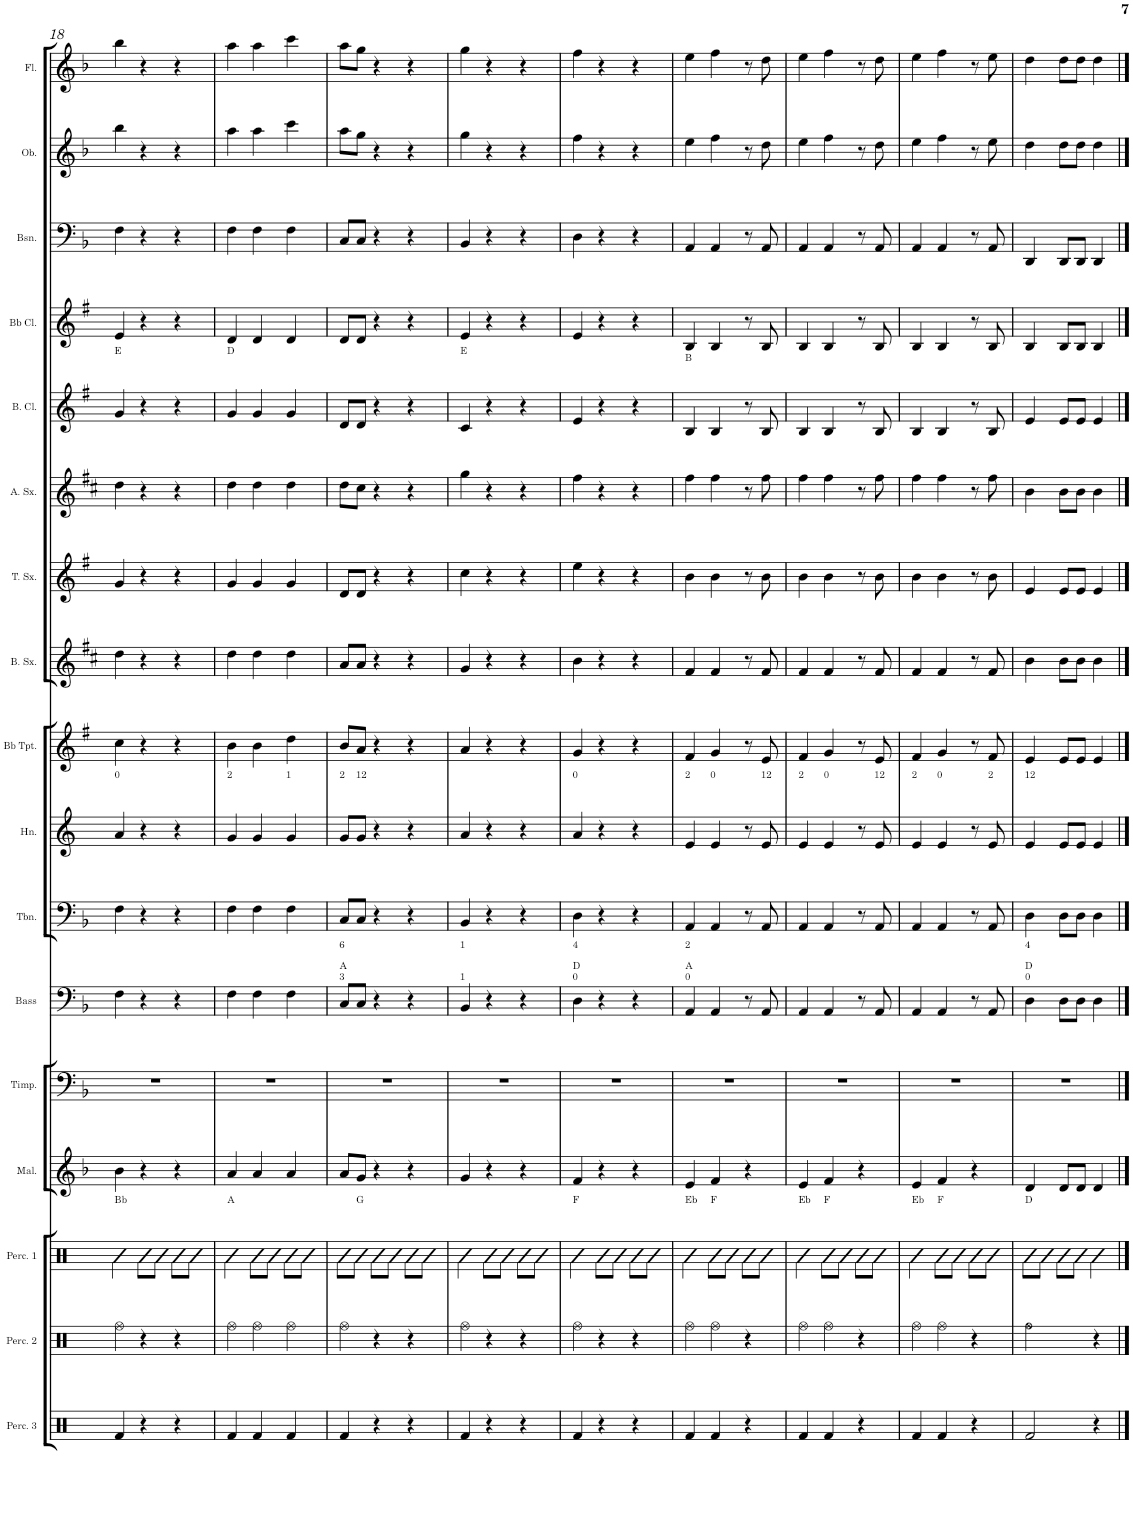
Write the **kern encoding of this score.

**kern	**kern	**kern	**kern	**kern	**kern	**kern	**kern	**kern	**kern	**kern	**kern	**kern	**kern	**kern	**kern	**kern
*part17	*part16	*part15	*part14	*part13	*part12	*part11	*part10	*part9	*part8	*part7	*part6	*part5	*part4	*part3	*part2	*part1
*staff17	*staff16	*staff15	*staff14	*staff13	*staff12	*staff11	*staff10	*staff9	*staff8	*staff7	*staff6	*staff5	*staff4	*staff3	*staff2	*staff1
*I"Percussion 3	*I"Percussion 2	*I"Percussion 1	*I"Mallets	*I"Timpani	*I"Bass Guitar	*I"Trombone	*I"Horn in F	*I"Trumpet in Bb	*I"Baritone Sax	*I"Tenor Sax	*I"Alto Sax	*I"Bass Clarinet	*I"Clarinet in Bb	*I"Bassoon	*I"Oboe	*I"Flute
*I'Perc. 3	*I'Perc. 2	*I'Perc. 1	*I'Mal.	*I'Timp.	*I'Bass	*I'Tbn.	*I'Hn.	*	*I'B. Sx.	*I'T. Sx.	*I'A. Sx.	*I'B. Cl.	*	*I'Bsn.	*I'Ob.	*I'Fl.
!!LO:PB:g=z
*clefX	*clefX	*clefX	*clefG2	*clefF4	*clefF4	*clefF4	*clefG2	*clefG2	*clefG2	*clefG2	*clefG2	*clefG2	*clefG2	*clefF4	*clefG2	*clefG2
*	*	*	*	*	*Trd7c12	*	*Trd4c7	*Trd1c2	*Trd12c21	*Trd8c14	*Trd5c9	*Trd8c14	*Trd1c2	*	*	*
*k[b-]	*k[b-]	*k[b-]	*k[b-]	*k[b-]	*k[b-]	*k[b-]	*k[]	*k[f#]	*k[f#c#]	*k[f#]	*k[f#c#]	*k[f#]	*k[f#]	*k[b-]	*k[b-]	*k[b-]
*F:	*F:	*F:	*F:	*F:	*F:	*F:	*C:	*G:	*D:	*G:	*D:	*G:	*G:	*F:	*F:	*F:
*M3/4	*M3/4	*M3/4	*M3/4	*M3/4	*M3/4	*M3/4	*M3/4	*M3/4	*M3/4	*M3/4	*M3/4	*M3/4	*M3/4	*M3/4	*M3/4	*M3/4
=18	=18	=18	=18	=18	=18	=18	=18	=18	=18	=18	=18	=18	=18	=18	=18	=18
!	!	!	!	!	!	!	!	!	!	!	!	!	!LO:TX:b:t=E	!	!	!
!	!	!	!	!	!	!	!	!LO:TX:b:t=0	!	!	!	!	!	!	!	!
!	!	!	!LO:TX:b:t=Bb	!	!	!	!	!	!	!	!	!	!	!	!	!
4Rf/	4Rff\	4R\	4b-\	2.r	4F\	4F\	4a/	4cc\	4dd\	4g/	4dd\	4g/	4e/	4F\	4bb-\	4bb-\
4r	4r	8R\L	4r	.	4r	4r	4r	4r	4r	4r	4r	4r	4r	4r	4r	4r
.	.	8R\J	.	.	.	.	.	.	.	.	.	.	.	.	.	.
4r	4r	8R\L	4r	.	4r	4r	4r	4r	4r	4r	4r	4r	4r	4r	4r	4r
.	.	8R\J	.	.	.	.	.	.	.	.	.	.	.	.	.	.
=19	=19	=19	=19	=19	=19	=19	=19	=19	=19	=19	=19	=19	=19	=19	=19	=19
!	!	!	!	!	!	!	!	!	!	!	!	!	!LO:TX:b:t=D	!	!	!
!	!	!	!	!	!	!	!	!LO:TX:b:t=2	!	!	!	!	!	!	!	!
!	!	!	!LO:TX:b:t=A	!	!	!	!	!	!	!	!	!	!	!	!	!
4Rf/	4Rff\	4R\	4a/	2.r	4F\	4F\	4g/	4b\	4dd\	4g/	4dd\	4g/	4d/	4F\	4aa\	4aa\
4Rf/	4Rff\	8R\L	4a/	.	4F\	4F\	4g/	4b\	4dd\	4g/	4dd\	4g/	4d/	4F\	4aa\	4aa\
.	.	8R\J	.	.	.	.	.	.	.	.	.	.	.	.	.	.
!	!	!	!	!	!	!	!	!LO:TX:b:t=1	!	!	!	!	!	!	!	!
4Rf/	4Rff\	8R\L	4a/	.	4F\	4F\	4g/	4dd\	4dd\	4g/	4dd\	4g/	4d/	4F\	4ccc\	4ccc\
.	.	8R\J	.	.	.	.	.	.	.	.	.	.	.	.	.	.
=20	=20	=20	=20	=20	=20	=20	=20	=20	=20	=20	=20	=20	=20	=20	=20	=20
!	!	!	!	!	!	!	!	!LO:TX:b:t=2	!	!	!	!	!	!	!	!
!	!	!	!	!	!	!LO:TX:b:t=6	!	!	!	!	!	!	!	!	!	!
!	!	!	!	!	!LO:TX:a:t=3	!	!	!	!	!	!	!	!	!	!	!
!	!	!	!	!	!LO:TX:a:t=A	!	!	!	!	!	!	!	!	!	!	!
4Rf/	4Rff\	8R\L	8a/L	2.r	8C/L	8C/L	8g/L	8b/L	8a/L	8d/L	8dd\L	8d/L	8d/L	8C/L	8aa\L	8aa\L
!	!	!	!	!	!	!	!	!LO:TX:b:t=12	!	!	!	!	!	!	!	!
!	!	!	!LO:TX:b:t=G	!	!	!	!	!	!	!	!	!	!	!	!	!
.	.	8R\J	8g/J	.	8C/J	8C/J	8g/J	8a/J	8a/J	8d/J	8cc#\J	8d/J	8d/J	8C/J	8gg\J	8gg\J
4r	4r	8R\L	4r	.	4r	4r	4r	4r	4r	4r	4r	4r	4r	4r	4r	4r
.	.	8R\J	.	.	.	.	.	.	.	.	.	.	.	.	.	.
4r	4r	8R\L	4r	.	4r	4r	4r	4r	4r	4r	4r	4r	4r	4r	4r	4r
.	.	8R\J	.	.	.	.	.	.	.	.	.	.	.	.	.	.
=21	=21	=21	=21	=21	=21	=21	=21	=21	=21	=21	=21	=21	=21	=21	=21	=21
!	!	!	!	!	!	!	!	!	!	!	!	!	!LO:TX:b:t=E	!	!	!
!	!	!	!	!	!	!LO:TX:b:t=1	!	!	!	!	!	!	!	!	!	!
!	!	!	!	!	!LO:TX:a:t=1	!	!	!	!	!	!	!	!	!	!	!
4Rf/	4Rff\	4R\	4g/	2.r	4BB-/	4BB-/	4a/	4a/	4g/	4cc\	4gg\	4c/	4e/	4BB-/	4gg\	4gg\
4r	4r	8R\L	4r	.	4r	4r	4r	4r	4r	4r	4r	4r	4r	4r	4r	4r
.	.	8R\J	.	.	.	.	.	.	.	.	.	.	.	.	.	.
4r	4r	8R\L	4r	.	4r	4r	4r	4r	4r	4r	4r	4r	4r	4r	4r	4r
.	.	8R\J	.	.	.	.	.	.	.	.	.	.	.	.	.	.
=22	=22	=22	=22	=22	=22	=22	=22	=22	=22	=22	=22	=22	=22	=22	=22	=22
!	!	!	!	!	!	!	!	!LO:TX:b:t=0	!	!	!	!	!	!	!	!
!	!	!	!	!	!	!LO:TX:b:t=4	!	!	!	!	!	!	!	!	!	!
!	!	!	!	!	!LO:TX:a:t=0	!	!	!	!	!	!	!	!	!	!	!
!	!	!	!	!	!LO:TX:a:t=D	!	!	!	!	!	!	!	!	!	!	!
!	!	!	!LO:TX:b:t=F	!	!	!	!	!	!	!	!	!	!	!	!	!
4Rf/	4Rff\	4R\	4f/	2.r	4D\	4D\	4a/	4g/	4b\	4ee\	4ff#\	4e/	4e/	4D\	4ff\	4ff\
4r	4r	8R\L	4r	.	4r	4r	4r	4r	4r	4r	4r	4r	4r	4r	4r	4r
.	.	8R\J	.	.	.	.	.	.	.	.	.	.	.	.	.	.
4r	4r	8R\L	4r	.	4r	4r	4r	4r	4r	4r	4r	4r	4r	4r	4r	4r
.	.	8R\J	.	.	.	.	.	.	.	.	.	.	.	.	.	.
=23	=23	=23	=23	=23	=23	=23	=23	=23	=23	=23	=23	=23	=23	=23	=23	=23
!	!	!	!	!	!	!	!	!	!	!	!	!	!LO:TX:b:t=B	!	!	!
!	!	!	!	!	!	!	!	!LO:TX:b:t=2	!	!	!	!	!	!	!	!
!	!	!	!	!	!	!LO:TX:b:t=2	!	!	!	!	!	!	!	!	!	!
!	!	!	!	!	!LO:TX:a:t=0	!	!	!	!	!	!	!	!	!	!	!
!	!	!	!	!	!LO:TX:a:t=A	!	!	!	!	!	!	!	!	!	!	!
!	!	!	!LO:TX:b:t=Eb	!	!	!	!	!	!	!	!	!	!	!	!	!
4Rf/	4Rff\	4R\	4e/	2.r	4AA/	4AA/	4e/	4f#/	4f#/	4b\	4ff#\	4B/	4B/	4AA/	4ee\	4ee\
!	!	!	!	!	!	!	!	!LO:TX:b:t=0	!	!	!	!	!	!	!	!
!	!	!	!LO:TX:b:t=F	!	!	!	!	!	!	!	!	!	!	!	!	!
4Rf/	4Rff\	8R\L	4f/	.	4AA/	4AA/	4e/	4g/	4f#/	4b\	4ff#\	4B/	4B/	4AA/	4ff\	4ff\
.	.	8R\J	.	.	.	.	.	.	.	.	.	.	.	.	.	.
4r	4r	8R\L	4r	.	8r	8r	8r	8r	8r	8r	8r	8r	8r	8r	8r	8r
!	!	!	!	!	!	!	!	!LO:TX:b:t=12	!	!	!	!	!	!	!	!
.	.	8R\J	.	.	8AA/	8AA/	8e/	8e/	8f#/	8b\	8ff#\	8B/	8B/	8AA/	8dd\	8dd\
=24	=24	=24	=24	=24	=24	=24	=24	=24	=24	=24	=24	=24	=24	=24	=24	=24
!	!	!	!	!	!	!	!	!LO:TX:b:t=2	!	!	!	!	!	!	!	!
!	!	!	!LO:TX:b:t=Eb	!	!	!	!	!	!	!	!	!	!	!	!	!
4Rf/	4Rff\	4R\	4e/	2.r	4AA/	4AA/	4e/	4f#/	4f#/	4b\	4ff#\	4B/	4B/	4AA/	4ee\	4ee\
!	!	!	!	!	!	!	!	!LO:TX:b:t=0	!	!	!	!	!	!	!	!
!	!	!	!LO:TX:b:t=F	!	!	!	!	!	!	!	!	!	!	!	!	!
4Rf/	4Rff\	8R\L	4f/	.	4AA/	4AA/	4e/	4g/	4f#/	4b\	4ff#\	4B/	4B/	4AA/	4ff\	4ff\
.	.	8R\J	.	.	.	.	.	.	.	.	.	.	.	.	.	.
4r	4r	8R\L	4r	.	8r	8r	8r	8r	8r	8r	8r	8r	8r	8r	8r	8r
!	!	!	!	!	!	!	!	!LO:TX:b:t=12	!	!	!	!	!	!	!	!
.	.	8R\J	.	.	8AA/	8AA/	8e/	8e/	8f#/	8b\	8ff#\	8B/	8B/	8AA/	8dd\	8dd\
=25	=25	=25	=25	=25	=25	=25	=25	=25	=25	=25	=25	=25	=25	=25	=25	=25
!	!	!	!	!	!	!	!	!LO:TX:b:t=2	!	!	!	!	!	!	!	!
!	!	!	!LO:TX:b:t=Eb	!	!	!	!	!	!	!	!	!	!	!	!	!
4Rf/	4Rff\	4R\	4e/	2.r	4AA/	4AA/	4e/	4f#/	4f#/	4b\	4ff#\	4B/	4B/	4AA/	4ee\	4ee\
!	!	!	!	!	!	!	!	!LO:TX:b:t=0	!	!	!	!	!	!	!	!
!	!	!	!LO:TX:b:t=F	!	!	!	!	!	!	!	!	!	!	!	!	!
4Rf/	4Rff\	8R\L	4f/	.	4AA/	4AA/	4e/	4g/	4f#/	4b\	4ff#\	4B/	4B/	4AA/	4ff\	4ff\
.	.	8R\J	.	.	.	.	.	.	.	.	.	.	.	.	.	.
4r	4r	8R\L	4r	.	8r	8r	8r	8r	8r	8r	8r	8r	8r	8r	8r	8r
!	!	!	!	!	!	!	!	!LO:TX:b:t=2	!	!	!	!	!	!	!	!
.	.	8R\J	.	.	8AA/	8AA/	8e/	8f#/	8f#/	8b\	8ff#\	8B/	8B/	8AA/	8ee\	8ee\
=26	=26	=26	=26	=26	=26	=26	=26	=26	=26	=26	=26	=26	=26	=26	=26	=26
!	!	!	!	!	!	!	!	!LO:TX:b:t=12	!	!	!	!	!	!	!	!
!	!	!	!	!	!	!LO:TX:b:t=4	!	!	!	!	!	!	!	!	!	!
!	!	!	!	!	!LO:TX:a:t=0	!	!	!	!	!	!	!	!	!	!	!
!	!	!	!	!	!LO:TX:a:t=D	!	!	!	!	!	!	!	!	!	!	!
!	!	!	!LO:TX:b:t=D	!	!	!	!	!	!	!	!	!	!	!	!	!
2Rf/	2Rff\	8R\L	4d/	2.r	4D\	4D\	4e/	4e/	4b\	4e/	4b\	4e/	4B/	4DD/	4dd\	4dd\
.	.	8R\J	.	.	.	.	.	.	.	.	.	.	.	.	.	.
.	.	8R\L	8d/L	.	8D\L	8D\L	8e/L	8e/L	8b\L	8e/L	8b\L	8e/L	8B/L	8DD/L	8dd\L	8dd\L
.	.	8R\J	8d/J	.	8D\J	8D\J	8e/J	8e/J	8b\J	8e/J	8b\J	8e/J	8B/J	8DD/J	8dd\J	8dd\J
4r	4r	4R\	4d/	.	4D\	4D\	4e/	4e/	4b\	4e/	4b\	4e/	4B/	4DD/	4dd\	4dd\
==	==	==	==	==	==	==	==	==	==	==	==	==	==	==	==	==
*-	*-	*-	*-	*-	*-	*-	*-	*-	*-	*-	*-	*-	*-	*-	*-	*-
